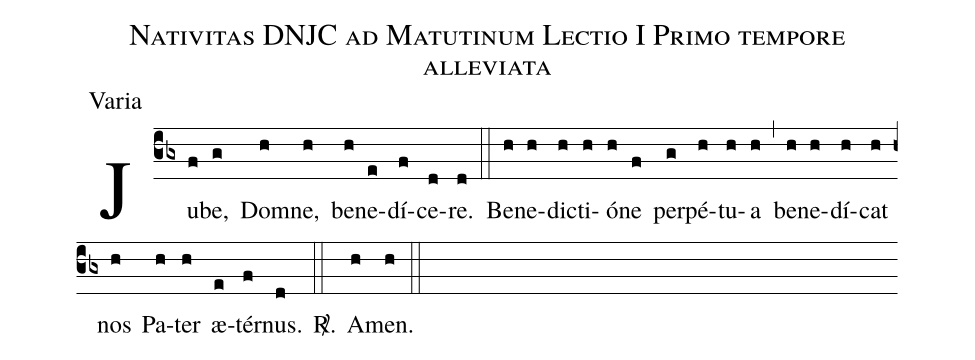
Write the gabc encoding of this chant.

name:Nativitas DNJC ad Matutinum Lectio I Primo tempore alleviata;
office-part:Varia;
%%
(cb3)Ju(f)be,(g) Dom(h)ne,(h) be(h)ne(e)dí(f)ce(d)re.(d) (::) Be(h)ne(h)di(h)cti(h)ó(h)ne(f) per(g)pé(h)tu(h)a(h) (,) be(h)ne(h)dí(h)cat(h) nos(h) Pa(h)ter(h) æ(e)tér(f)nus.(d)  <sp>R/</sp>.(::) A(h)men.(h) (::)
